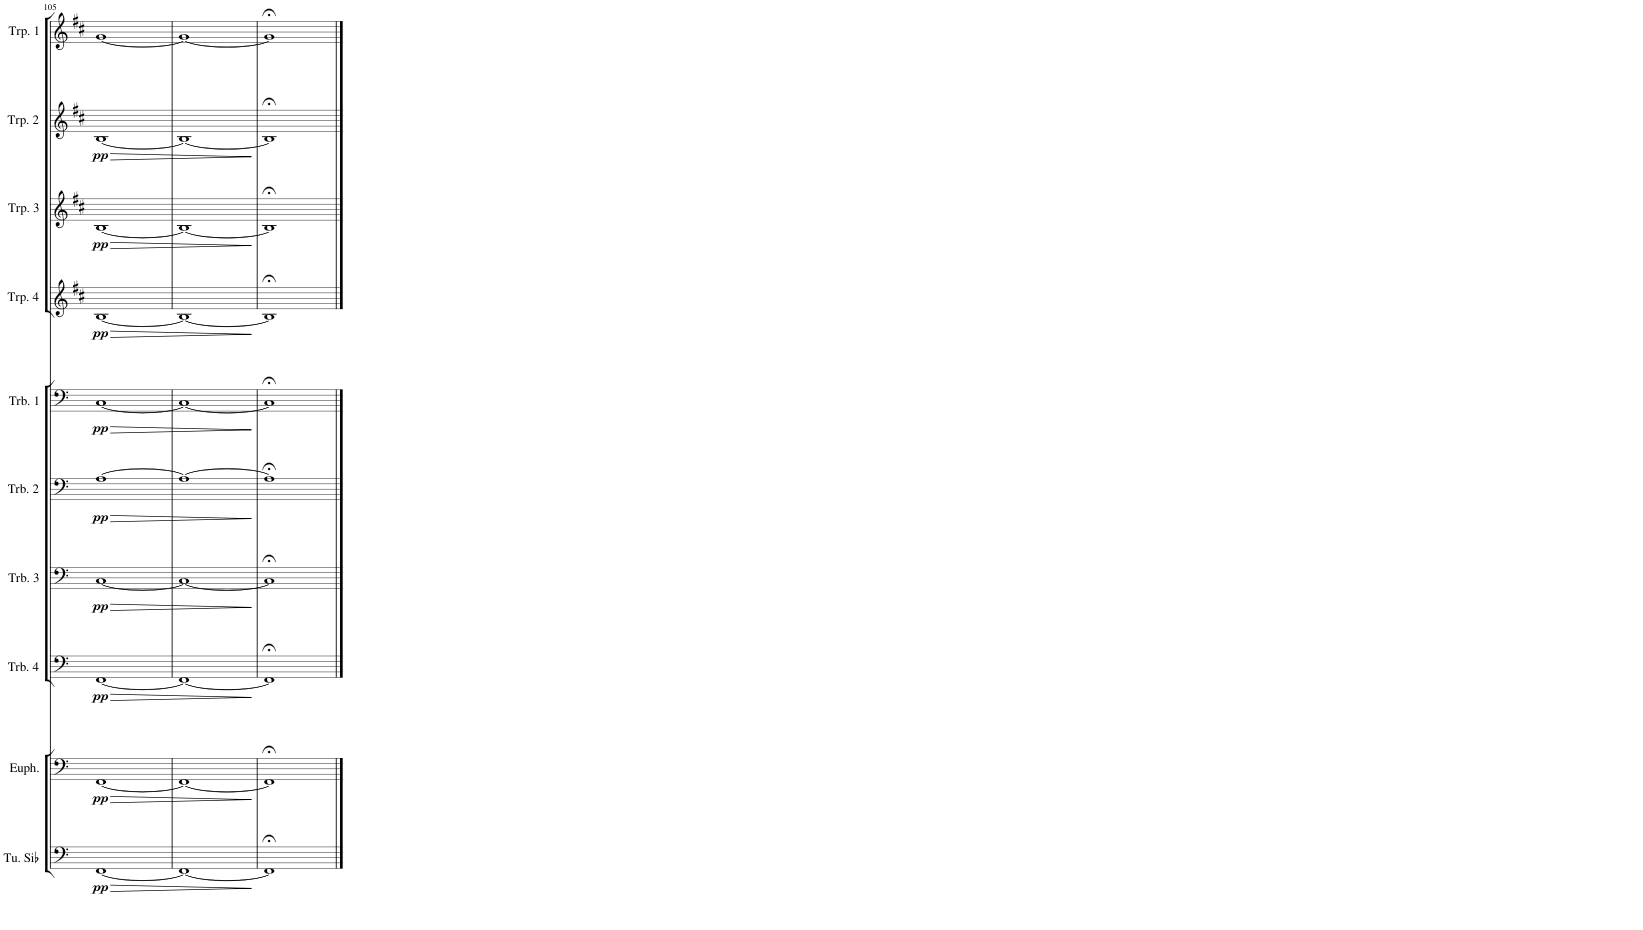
**kern	**dynam	**kern	**dynam	**kern	**dynam	**kern	**dynam	**kern	**dynam	**kern	**dynam	**kern	**dynam	**kern	**dynam	**kern	**dynam	**kern
*part10	*part10	*part9	*part9	*part8	*part8	*part7	*part7	*part6	*part6	*part5	*part5	*part4	*part4	*part3	*part3	*part2	*part2	*part1
*staff10	*staff10	*staff9	*staff9	*staff8	*staff8	*staff7	*staff7	*staff6	*staff6	*staff5	*staff5	*staff4	*staff4	*staff3	*staff3	*staff2	*staff2	*staff1
*I"Tuba en Sib	*	*I"Euphonium	*	*I"Trombone 4	*	*I"Trombone 3	*	*I"Trombone 2	*	*I"Trombone 1	*	*I"Trompette 4	*	*I"Trompette 3	*	*I"Trompette 2	*	*I"Trompette 1
*I'Tu. Sib	*	*I'Euph.	*	*I'Trb. 4	*	*I'Trb. 3	*	*I'Trb. 2	*	*I'Trb. 1	*	*I'Trp. 4	*	*I'Trp. 3	*	*I'Trp. 2	*	*I'Trp. 1
!!LO:PB:g=z
*clefF4	*	*clefF4	*	*clefF4	*	*clefF4	*	*clefF4	*	*clefF4	*	*clefG2	*	*clefG2	*	*clefG2	*	*clefG2
*	*	*	*	*	*	*	*	*	*	*	*	*Trd1c2	*	*Trd1c2	*	*Trd1c2	*	*Trd1c2
*k[]	*	*k[]	*	*k[]	*	*k[]	*	*k[]	*	*k[]	*	*k[f#c#]	*	*k[f#c#]	*	*k[f#c#]	*	*k[f#c#]
*M2/2	*	*M2/2	*	*M2/2	*	*M2/2	*	*M2/2	*	*M2/2	*	*M2/2	*	*M2/2	*	*M2/2	*	*M2/2
=105	=105	=105	=105	=105	=105	=105	=105	=105	=105	=105	=105	=105	=105	=105	=105	=105	=105	=105
!	!LO:HP:b	!	!LO:HP:b	!	!LO:HP:b	!	!LO:HP:b	!	!LO:HP:b	!	!LO:HP:b	!	!LO:HP:b	!	!LO:HP:b	!	!LO:HP:b	!
!	!LO:DY:n=1:b	!	!LO:DY:n=1:b	!	!LO:DY:n=1:b	!	!LO:DY:n=1:b	!	!LO:DY:n=1:b	!	!LO:DY:n=1:b	!	!LO:DY:n=1:b	!	!LO:DY:n=1:b	!	!LO:DY:n=1:b	!
[1FF	> pp	[1FF	> pp	[1FF	> pp	[1C	> pp	[1A	> pp	[1C	> pp	[1B	> pp	[1B	> pp	[1B	> pp	[1g
=106	=106	=106	=106	=106	=106	=106	=106	=106	=106	=106	=106	=106	=106	=106	=106	=106	=106	=106
1FF_	.	1FF_	.	1FF_	.	1C_	.	1A_	.	1C_	.	1B_	.	1B_	.	1B_	.	1g_
.	]	.	]	.	]	.	]	.	]	.	]	.	]	.	]	.	]	.
=107	=107	=107	=107	=107	=107	=107	=107	=107	=107	=107	=107	=107	=107	=107	=107	=107	=107	=107
1FF;<]	.	1FF;<]	.	1FF;<]	.	1C;<]	.	1A;<]	.	1C;<]	.	1B;<]	.	1B;<]	.	1B;<]	.	1g;<]
==	==	==	==	==	==	==	==	==	==	==	==	==	==	==	==	==	==	==
*-	*-	*-	*-	*-	*-	*-	*-	*-	*-	*-	*-	*-	*-	*-	*-	*-	*-	*-
